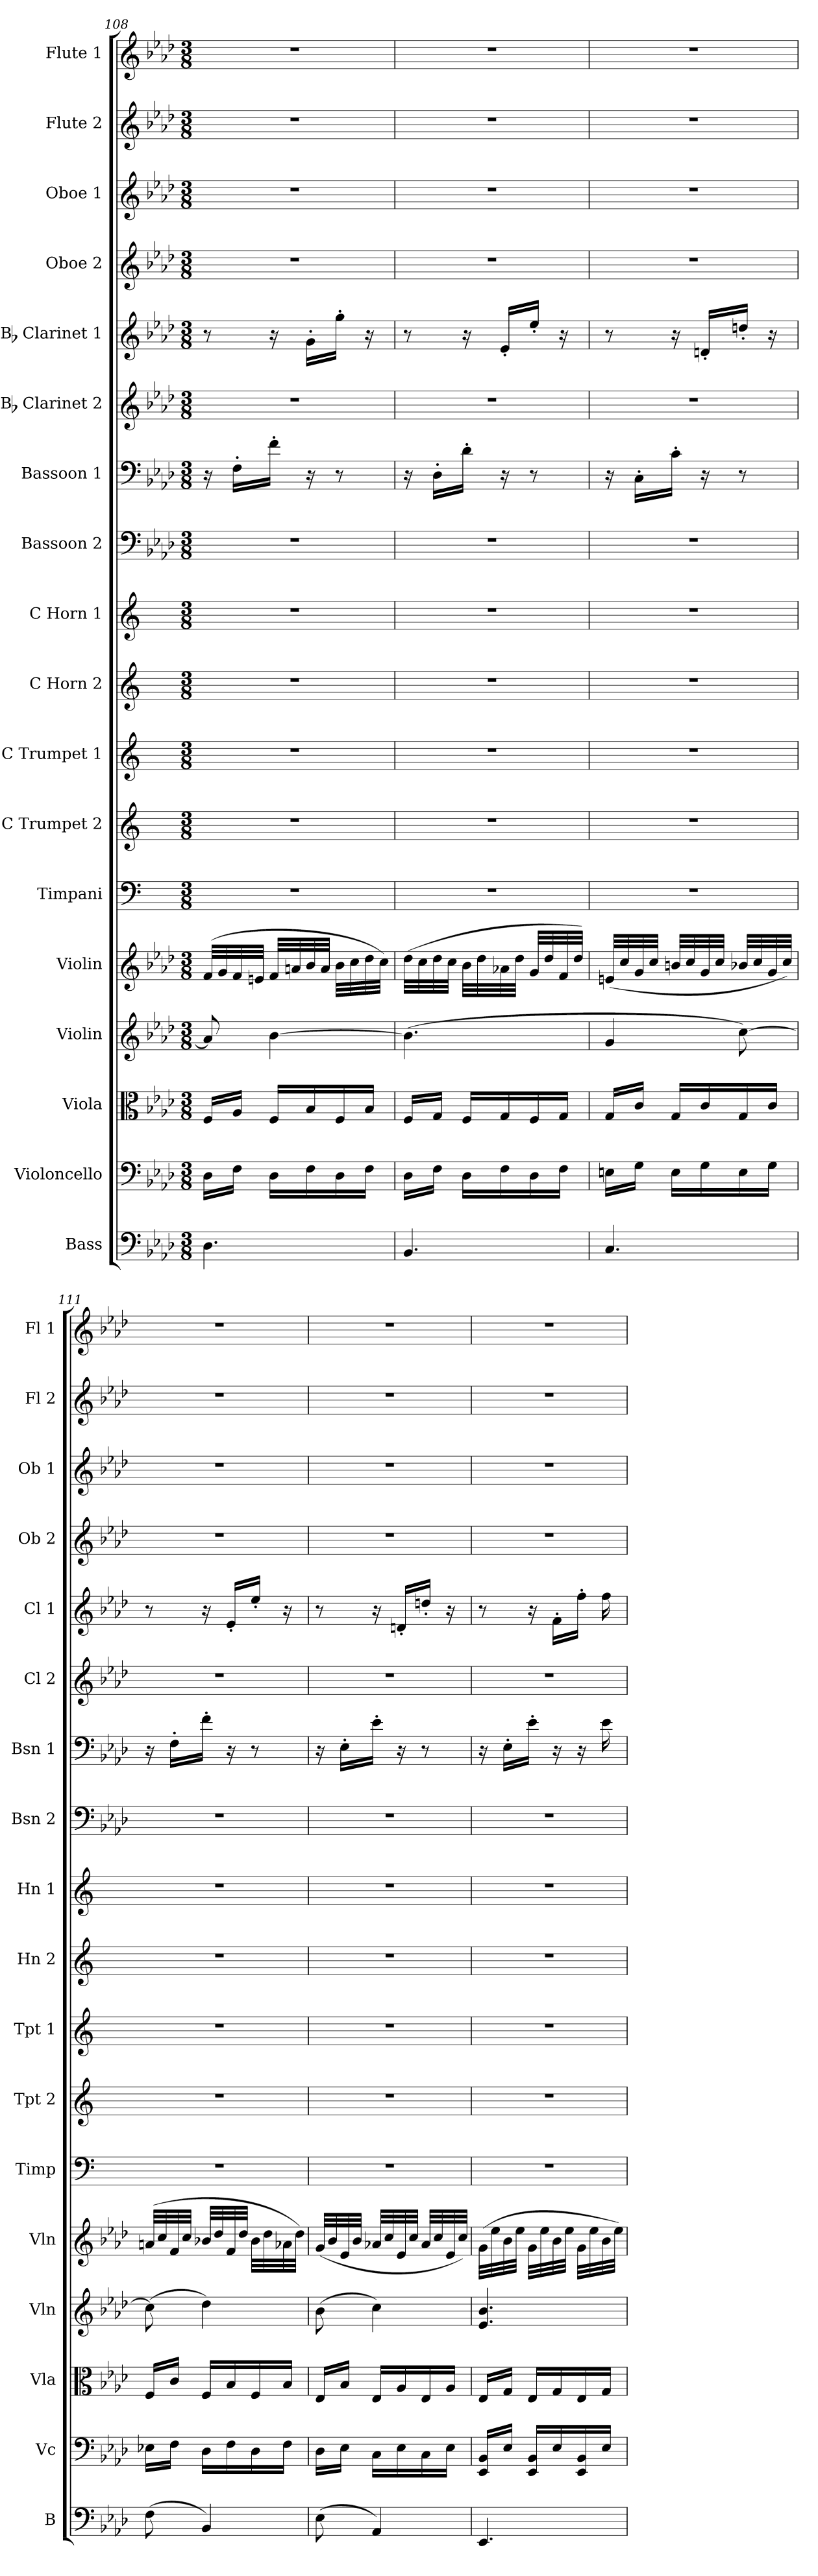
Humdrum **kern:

**kern	**kern	**kern	**kern	**kern	**kern	**kern	**kern	**kern	**kern	**kern	**kern	**kern	**kern	**kern	**kern	**kern	**kern
*part18	*part17	*part16	*part15	*part14	*part13	*part12	*part11	*part10	*part9	*part8	*part7	*part6	*part5	*part4	*part3	*part2	*part1
*staff18	*staff17	*staff16	*staff15	*staff14	*staff13	*staff12	*staff11	*staff10	*staff9	*staff8	*staff7	*staff6	*staff5	*staff4	*staff3	*staff2	*staff1
*I"Bass	*I"Violoncello	*I"Viola	*I"Violin	*I"Violin	*I"Timpani	*I"C Trumpet 2	*I"C Trumpet 1	*I"C Horn 2	*I"C Horn 1	*I"Bassoon 2	*I"Bassoon 1	*I"Bb Clarinet 2	*I"Bb Clarinet 1	*I"Oboe 2	*I"Oboe 1	*I"Flute 2	*I"Flute 1
*I'B	*I'Vc	*I'Vla	*I'Vln	*I'Vln	*I'Timp	*I'Tpt 2	*I'Tpt 1	*I'Hn 2	*I'Hn 1	*I'Bsn 2	*I'Bsn 1	*I'Cl 2	*I'Cl 1	*I'Ob 2	*I'Ob 1	*I'Fl 2	*I'Fl 1
*clefF4	*clefF4	*clefC3	*clefG2	*clefG2	*clefF4	*clefG2	*clefG2	*clefG2	*clefG2	*clefF4	*clefF4	*clefG2	*clefG2	*clefG2	*clefG2	*clefG2	*clefG2
*ITrd7c12	*	*	*	*	*	*	*	*ITrd7c12	*ITrd7c12	*	*	*ITrd1c2	*ITrd1c2	*	*	*	*
*k[b-e-a-d-]	*k[b-e-a-d-]	*k[b-e-a-d-]	*k[b-e-a-d-]	*k[b-e-a-d-]	*k[]	*k[]	*k[]	*k[]	*k[]	*k[b-e-a-d-]	*k[b-e-a-d-]	*k[b-e-a-d-g-c-]	*k[b-e-a-d-g-c-]	*k[b-e-a-d-]	*k[b-e-a-d-]	*k[b-e-a-d-]	*k[b-e-a-d-]
*M3/8	*M3/8	*M3/8	*M3/8	*M3/8	*M3/8	*M3/8	*M3/8	*M3/8	*M3/8	*M3/8	*M3/8	*M3/8	*M3/8	*M3/8	*M3/8	*M3/8	*M3/8
=108	=108	=108	=108	=108	=108	=108	=108	=108	=108	=108	=108	=108	=108	=108	=108	=108	=108
4.DD-	16D-LL	16FLL	8a-]	(32fLLL	4.r	4.r	4.r	4.r	4.r	4.r	16r	4.r	8r	4.r	4.r	4.r	4.r
.	.	.	.	32g	.	.	.	.	.	.	.	.	.	.	.	.	.
.	16FJJ	16A-JJ	.	32f	.	.	.	.	.	.	16F'LL	.	.	.	.	.	.
.	.	.	.	32enJJJ	.	.	.	.	.	.	.	.	.	.	.	.	.
.	16D-LL	16FLL	[4b-	32fLLL	.	.	.	.	.	.	16f'JJ	.	16r	.	.	.	.
.	.	.	.	32an	.	.	.	.	.	.	.	.	.	.	.	.	.
.	16F	16B-	.	32b-	.	.	.	.	.	.	16r	.	16f'LL	.	.	.	.
.	.	.	.	32aJJJ	.	.	.	.	.	.	.	.	.	.	.	.	.
.	16D-	16F	.	32b-LLL	.	.	.	.	.	.	8r	.	16ff'JJ	.	.	.	.
.	.	.	.	32cc	.	.	.	.	.	.	.	.	.	.	.	.	.
.	16FJJ	16B-JJ	.	32dd-	.	.	.	.	.	.	.	.	16r	.	.	.	.
.	.	.	.	32ccJJJ)	.	.	.	.	.	.	.	.	.	.	.	.	.
=109	=109	=109	=109	=109	=109	=109	=109	=109	=109	=109	=109	=109	=109	=109	=109	=109	=109
4.BBB-	16D-LL	16FLL	(4.b-]	(32dd-LLL	4.r	4.r	4.r	4.r	4.r	4.r	16r	4.r	8r	4.r	4.r	4.r	4.r
.	.	.	.	32cc	.	.	.	.	.	.	.	.	.	.	.	.	.
.	16FJJ	16GJJ	.	32dd-	.	.	.	.	.	.	16D-'LL	.	.	.	.	.	.
.	.	.	.	32ccJJJ	.	.	.	.	.	.	.	.	.	.	.	.	.
.	16D-LL	16FLL	.	32b-LLL	.	.	.	.	.	.	16d-'JJ	.	16r	.	.	.	.
.	.	.	.	32dd-	.	.	.	.	.	.	.	.	.	.	.	.	.
.	16F	16G	.	32a-X	.	.	.	.	.	.	16r	.	16d-'LL	.	.	.	.
.	.	.	.	32dd-JJJ	.	.	.	.	.	.	.	.	.	.	.	.	.
.	16D-	16F	.	32gLLL	.	.	.	.	.	.	8r	.	16dd-'JJ	.	.	.	.
.	.	.	.	32dd-	.	.	.	.	.	.	.	.	.	.	.	.	.
.	16FJJ	16GJJ	.	32f	.	.	.	.	.	.	.	.	16r	.	.	.	.
.	.	.	.	32dd-JJJ)	.	.	.	.	.	.	.	.	.	.	.	.	.
=110	=110	=110	=110	=110	=110	=110	=110	=110	=110	=110	=110	=110	=110	=110	=110	=110	=110
4.CC	16EnLL	16GLL	4g	(32enLLL	4.r	4.r	4.r	4.r	4.r	4.r	16r	4.r	8r	4.r	4.r	4.r	4.r
.	.	.	.	32cc	.	.	.	.	.	.	.	.	.	.	.	.	.
.	16GJJ	16cJJ	.	32g	.	.	.	.	.	.	16C'LL	.	.	.	.	.	.
.	.	.	.	32ccJJJ	.	.	.	.	.	.	.	.	.	.	.	.	.
.	16ELL	16GLL	.	32bnLLL	.	.	.	.	.	.	16c'JJ	.	16r	.	.	.	.
.	.	.	.	32cc	.	.	.	.	.	.	.	.	.	.	.	.	.
.	16G	16c	.	32g	.	.	.	.	.	.	16r	.	16cn'LL	.	.	.	.
.	.	.	.	32ccJJJ	.	.	.	.	.	.	.	.	.	.	.	.	.
.	16E	16G	[8cc)	32b-XLLL	.	.	.	.	.	.	8r	.	16ccn'JJ	.	.	.	.
.	.	.	.	32cc	.	.	.	.	.	.	.	.	.	.	.	.	.
.	16GJJ	16cJJ	.	32g	.	.	.	.	.	.	.	.	16r	.	.	.	.
.	.	.	.	32ccJJJ)	.	.	.	.	.	.	.	.	.	.	.	.	.
!!LO:PB:g=z
=111	=111	=111	=111	=111	=111	=111	=111	=111	=111	=111	=111	=111	=111	=111	=111	=111	=111
(8FF	16E-XLL	16FLL	(8cc]	(32anLLL	4.r	4.r	4.r	4.r	4.r	4.r	16r	4.r	8r	4.r	4.r	4.r	4.r
.	.	.	.	32cc	.	.	.	.	.	.	.	.	.	.	.	.	.
.	16FJJ	16cJJ	.	32f	.	.	.	.	.	.	16F'LL	.	.	.	.	.	.
.	.	.	.	32ccJJJ	.	.	.	.	.	.	.	.	.	.	.	.	.
4BBB-)	16D-LL	16FLL	4dd-)	32b-XLLL	.	.	.	.	.	.	16f'JJ	.	16r	.	.	.	.
.	.	.	.	32dd-	.	.	.	.	.	.	.	.	.	.	.	.	.
.	16F	16B-	.	32f	.	.	.	.	.	.	16r	.	16d-'LL	.	.	.	.
.	.	.	.	32dd-JJJ	.	.	.	.	.	.	.	.	.	.	.	.	.
.	16D-	16F	.	32b-LLL	.	.	.	.	.	.	8r	.	16dd-'JJ	.	.	.	.
.	.	.	.	32dd-	.	.	.	.	.	.	.	.	.	.	.	.	.
.	16FJJ	16B-JJ	.	32a-X	.	.	.	.	.	.	.	.	16r	.	.	.	.
.	.	.	.	32dd-JJJ)	.	.	.	.	.	.	.	.	.	.	.	.	.
=112	=112	=112	=112	=112	=112	=112	=112	=112	=112	=112	=112	=112	=112	=112	=112	=112	=112
(8EE-	16D-LL	16E-LL	(8b-	(32gLLL	4.r	4.r	4.r	4.r	4.r	4.r	16r	4.r	8r	4.r	4.r	4.r	4.r
.	.	.	.	32b-	.	.	.	.	.	.	.	.	.	.	.	.	.
.	16E-JJ	16B-JJ	.	32e-	.	.	.	.	.	.	16E-'LL	.	.	.	.	.	.
.	.	.	.	32b-JJJ	.	.	.	.	.	.	.	.	.	.	.	.	.
4AAA-)	16CLL	16E-LL	4cc)	32a-XLLL	.	.	.	.	.	.	16e-'JJ	.	16r	.	.	.	.
.	.	.	.	32cc	.	.	.	.	.	.	.	.	.	.	.	.	.
.	16E-	16A-	.	32e-	.	.	.	.	.	.	16r	.	16cn'LL	.	.	.	.
.	.	.	.	32ccJJJ	.	.	.	.	.	.	.	.	.	.	.	.	.
.	16C	16E-	.	32a-LLL	.	.	.	.	.	.	8r	.	16ccn'JJ	.	.	.	.
.	.	.	.	32cc	.	.	.	.	.	.	.	.	.	.	.	.	.
.	16E-JJ	16A-JJ	.	32e-	.	.	.	.	.	.	.	.	16r	.	.	.	.
.	.	.	.	32ccJJJ)	.	.	.	.	.	.	.	.	.	.	.	.	.
=113	=113	=113	=113	=113	=113	=113	=113	=113	=113	=113	=113	=113	=113	=113	=113	=113	=113
4.EEE-	16EE-/ 16BB-/LL	16E-LL	4.e-/ 4.b-/	(32gLLL	4.r	4.r	4.r	4.r	4.r	4.r	16r	4.r	8r	4.r	4.r	4.r	4.r
.	.	.	.	32ee-	.	.	.	.	.	.	.	.	.	.	.	.	.
.	16E-JJ	16GJJ	.	32b-	.	.	.	.	.	.	16E-'LL	.	.	.	.	.	.
.	.	.	.	32ee-JJJ	.	.	.	.	.	.	.	.	.	.	.	.	.
.	16EE-/ 16BB-/LL	16E-LL	.	32gLLL	.	.	.	.	.	.	16e-'JJ	.	16r	.	.	.	.
.	.	.	.	32ee-	.	.	.	.	.	.	.	.	.	.	.	.	.
.	16E-	16G	.	32b-	.	.	.	.	.	.	16r	.	16e-'LL	.	.	.	.
.	.	.	.	32ee-JJJ	.	.	.	.	.	.	.	.	.	.	.	.	.
.	16EE-/ 16BB-/	16E-	.	32gLLL	.	.	.	.	.	.	16r	.	16ee-'JJ	.	.	.	.
.	.	.	.	32ee-	.	.	.	.	.	.	.	.	.	.	.	.	.
.	16E-JJ	16GJJ	.	32b-	.	.	.	.	.	.	16e-	.	16ee-	.	.	.	.
.	.	.	.	32ee-JJJ)	.	.	.	.	.	.	.	.	.	.	.	.	.
=	=	=	=	=	=	=	=	=	=	=	=	=	=	=	=	=	=
*-	*-	*-	*-	*-	*-	*-	*-	*-	*-	*-	*-	*-	*-	*-	*-	*-	*-
